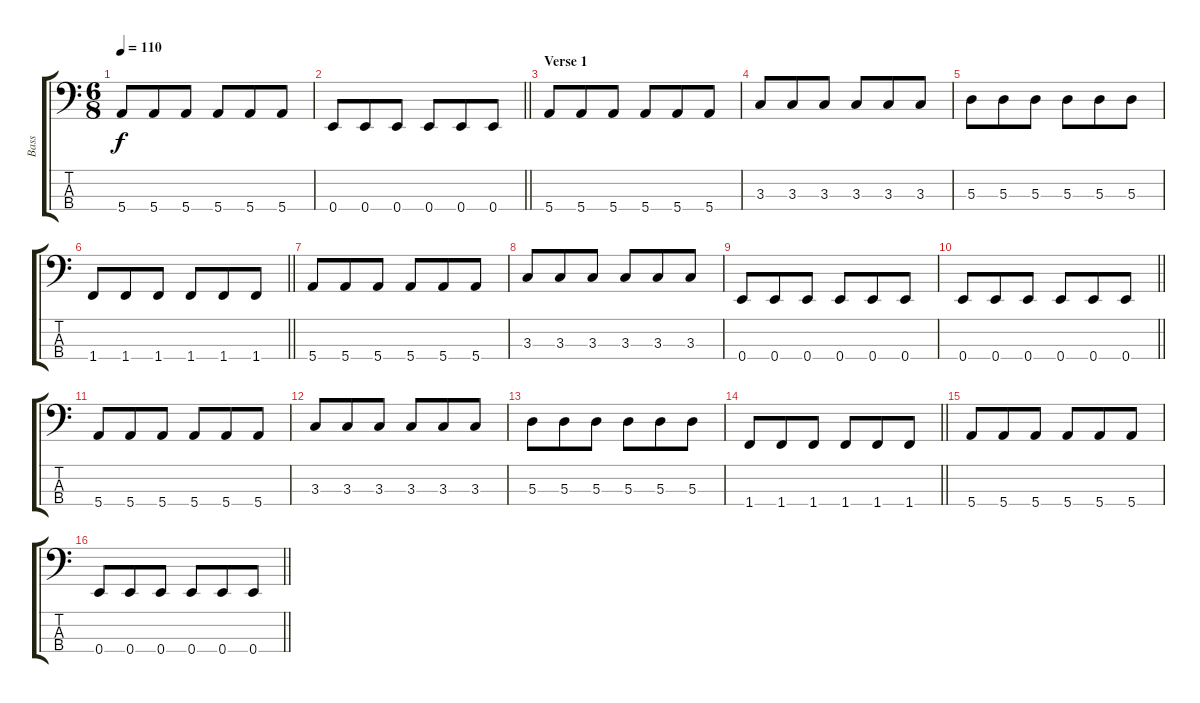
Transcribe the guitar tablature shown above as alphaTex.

\track ("Bass" "Bass") {instrument electricbassfinger}
\staff {score tabs}
\tuning (G2 D2 A1 E1) {hide}
\ts (6 8)
\tempo 110
\clef f4
\ks c
5.4.8{dy f} 5.4.8 5.4.8 5.4.8 5.4.8 5.4.8 |
\barLineRight lightlight
0.4.8 0.4.8 0.4.8 0.4.8 0.4.8 0.4.8 |
\section ("" "Verse 1")
5.4.8 5.4.8 5.4.8 5.4.8 5.4.8 5.4.8 |
3.3.8 3.3.8 3.3.8 3.3.8 3.3.8 3.3.8 |
5.3.8 5.3.8 5.3.8 5.3.8 5.3.8 5.3.8 |
\barLineRight lightlight
1.4.8 1.4.8 1.4.8 1.4.8 1.4.8 1.4.8 |
\section ("" "")
5.4.8 5.4.8 5.4.8 5.4.8 5.4.8 5.4.8 |
3.3.8 3.3.8 3.3.8 3.3.8 3.3.8 3.3.8 |
0.4.8 0.4.8 0.4.8 0.4.8 0.4.8 0.4.8 |
\barLineRight lightlight
0.4.8 0.4.8 0.4.8 0.4.8 0.4.8 0.4.8 |
\section ("" "")
5.4.8 5.4.8 5.4.8 5.4.8 5.4.8 5.4.8 |
3.3.8 3.3.8 3.3.8 3.3.8 3.3.8 3.3.8 |
5.3.8 5.3.8 5.3.8 5.3.8 5.3.8 5.3.8 |
\barLineRight lightlight
1.4.8 1.4.8 1.4.8 1.4.8 1.4.8 1.4.8 |
\section ("" "")
5.4.8 5.4.8 5.4.8 5.4.8 5.4.8 5.4.8 |
\barLineRight lightlight
0.4.8 0.4.8 0.4.8 0.4.8 0.4.8 0.4.8
